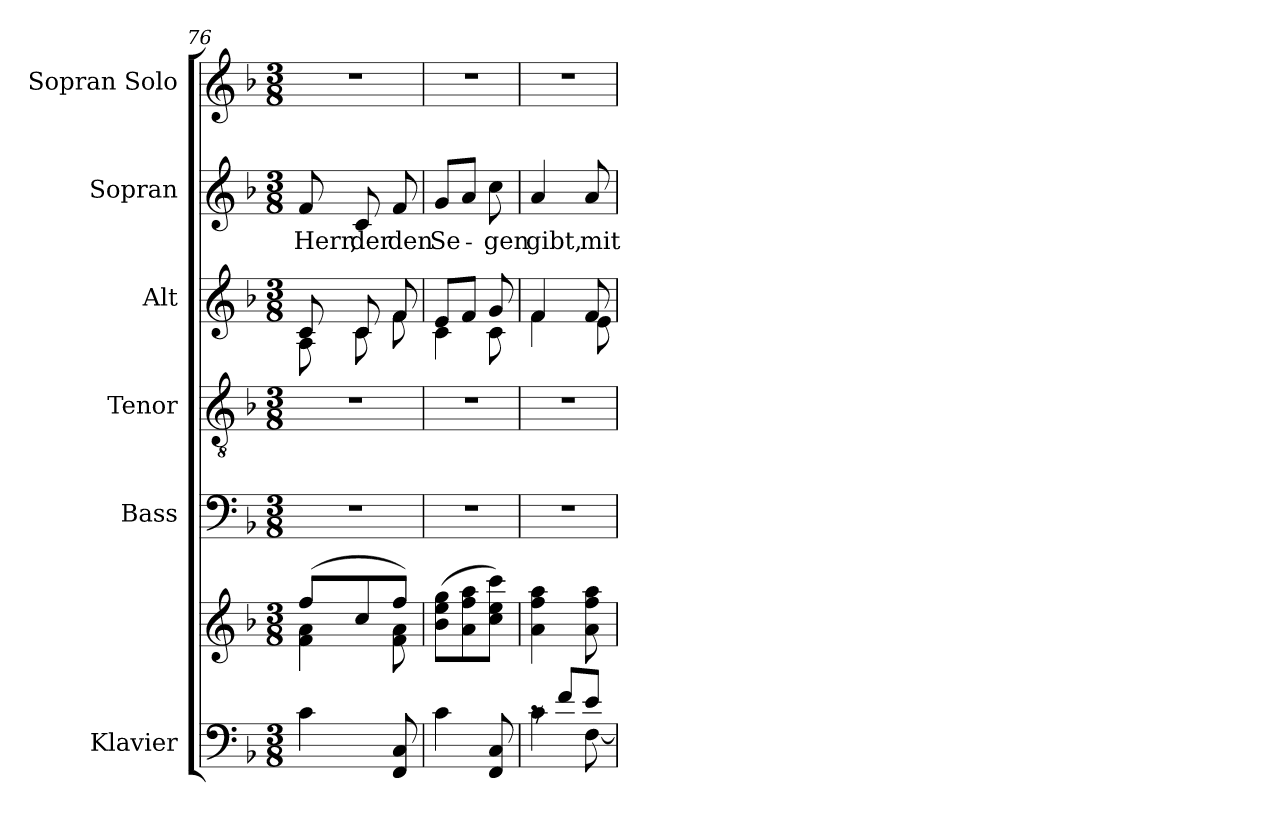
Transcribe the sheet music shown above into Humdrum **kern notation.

**kern	**kern	**kern	**kern	**kern	**kern	**text	**kern
*part6	*part6	*part5	*part4	*part3	*part2	*part2	*part1
*staff7	*staff6	*staff5	*staff4	*staff3	*staff2	*staff2	*staff1
*I"Klavier	*	*I"Bass	*I"Tenor	*I"Alt	*I"Sopran	*	*I"Sopran Solo
*	*	*I'B	*I'T	*I'A	*I'S	*	*
*clefF4	*clefG2	*clefF4	*clefGv2	*clefG2	*clefG2	*	*clefG2
*k[b-]	*k[b-]	*k[b-]	*k[b-]	*k[b-]	*k[b-]	*	*k[b-]
*M3/8	*M3/8	*M3/8	*M3/8	*M3/8	*M3/8	*	*M3/8
=76	=76	=76	=76	=76	=76	=76	=76
*	*^	*	*	*^	*	*	*
!	!	!	!	!	!	!	!	!LO:LY:b	!
4c\	(8ff/L	4f\ 4a\	4.r	4.r	8c/	8A\	8f/	Herr,	4.r
!	!	!	!	!	!	!	!	!LO:LY:b	!
.	8cc/	.	.	.	8c/	8c\	8c/	der	.
!	!	!	!	!	!	!	!	!LO:LY:b	!
8FF/ 8C/	8ff/J)	8f\ 8a\	.	.	8f/	8f\	8f/	den	.
=77	=77	=77	=77	=77	=77	=77	=77	=77	=77
!	!	!	!	!	!	!	!	!LO:LY:b	!
*	*v	*v	*	*	*	*	*	*	*
4c\	(8b-\ 8ee\ 8gg\L	4.r	4.r	8e/L	4c\	8g/L	Se-	4.r
.	8a\ 8ff\ 8aa\	.	.	8f/J	.	8a/J	.	.
!	!	!	!	!	!	!	!LO:LY:b	!
8FF/ 8C/	8cc\ 8ee\ 8ccc\J)	.	.	8g/	8c\	8cc\	-gen	.
=78	=78	=78	=78	=78	=78	=78	=78	=78
*^	*	*	*	*	*	*	*	*
!	!	!	!	!	!	!	!	!LO:LY:b	!
8rc	4c\	4a\ 4ff\ 4aa\	4.r	4.r	4f/	4f\	4a/	gibt,	4.r
8f/L	.	.	.	.	.	.	.	.	.
!	!	!	!	!	!	!	!	!LO:LY:b	!
8e/J	[8F\	8a\ 8ff\ 8aa\	.	.	8f/	8e\	8a/	mit	.
*v	*v	*	*	*	*v	*v	*	*	*
=	=	=	=	=	=	=	=
*-	*-	*-	*-	*-	*-	*-	*-
